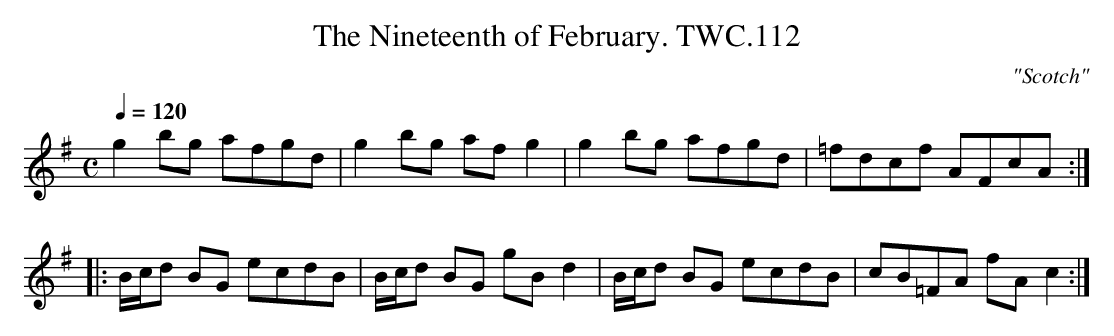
X:1
T:Nineteenth of February. TWC.112, The
M:C
L:1/8
Q:1/4=120
C:"Scotch"
K:G
g2bg afgd|g2bg af g2|g2bg afgd|=fdcf AFcA:|
|:B/c/d BG ecdB|B/c/d BG gBd2|B/c/d BG ecdB|cB=FA fAc2:|
